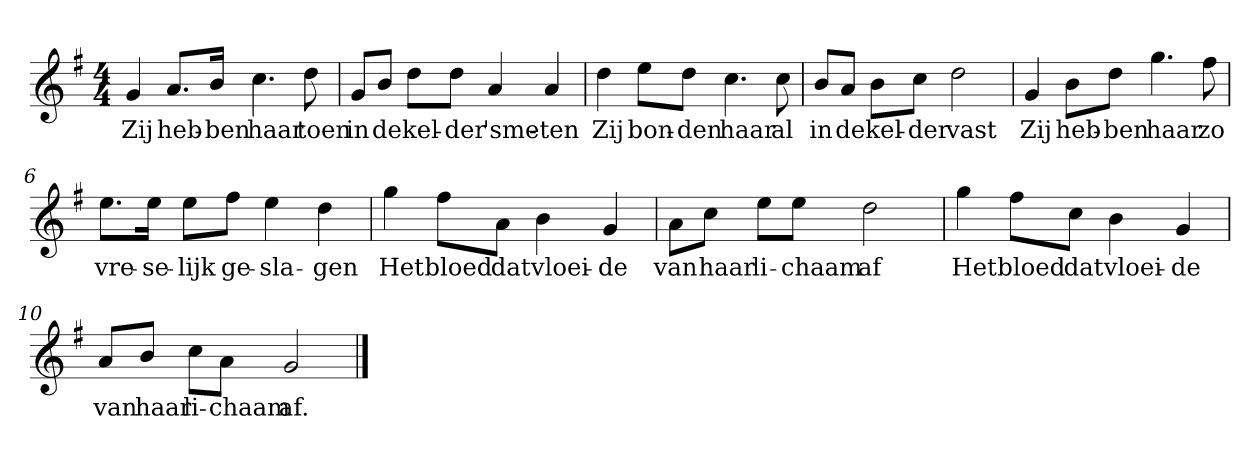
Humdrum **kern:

**kern	**text
*part1	*part1
*staff1	*staff1
*clefG2	*
*k[f#]	*
*G:	*
*M4/4	*
*MM120	*
=1	=1
4g	Zij
8.a/L	heb-
16b/Jk	-ben
4.cc	haar
8dd	toen
=2	=2
8g/L	in
8b/J	de
8dd\L	kel-
8dd\J	-der
4a	'sme-
4a	-ten
=3	=3
4dd	Zij
8ee\L	bon-
8dd\J	-den
4.cc	haar
8cc	al
=4	=4
8b/L	in
8a/J	de
8b\L	kel-
8cc\J	-der
2dd	vast
=5	=5
4g	Zij
8b\L	heb-
8dd\J	-ben
4.gg	haar
8ff#	zo
=6	=6
8.ee\L	vre-
16ee\Jk	-se-
8ee\L	-lijk
8ff#\J	ge-
4ee	-sla-
4dd	-gen
=7	=7
4gg	Het
8ff#\L	bloed
8a\J	dat
4b	vloei-
4g	-de
=8	=8
8a\L	van
8cc\J	haar
8ee\L	li-
8ee\J	-chaam
2dd	af
=9	=9
4gg	Het
8ff#\L	bloed
8cc\J	dat
4b	vloei-
4g	-de
=10	=10
8a/L	van
8b/J	haar
8cc\L	li-
8a\J	-chaam
2g	af.
==	==
*-	*-
